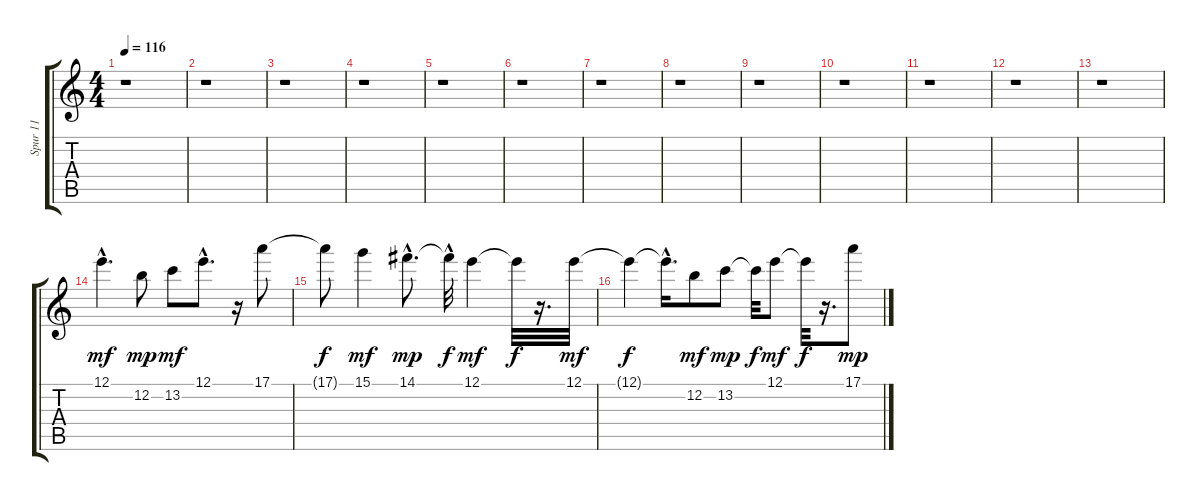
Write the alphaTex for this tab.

\track ("Spur 11" "Spur 11") {instrument overdrivenguitar}
\staff {score tabs}
\tuning (E4 B3 G3 D3 A2 E2) {hide}
\ts (4 4)
\tempo 116
\clef g2
\ks c
r.1{dy f} |
r.1 |
r.1 |
r.1 |
r.1 |
r.1 |
r.1 |
r.1 |
r.1 |
r.1 |
r.1 |
r.1 |
r.1 |
12.1{hac}.4{d dy mf} 12.2.8{dy mp} 13.2.8{dy mf} 12.1{hac}.8{d} r.16 17.1.8 |
17.1{t}.8{dy f} 15.1.4{dy mf} 14.1{hac}.8{d dy mp} 14.1{hac t}.32{dy f} 12.1.4{dy mf} 12.1{t}.32{dy f} r.16{d} 12.1.32{dy mf} |
12.1{t}.4{dy f} 12.1{hac t}.16{d} 12.2.8{dy mf} 13.2.8{dy mp} 13.2{t}.32{dy f} 12.1.8{dy mf} 12.1{t}.32{dy f} r.16{d} 17.1.8{dy mp}
